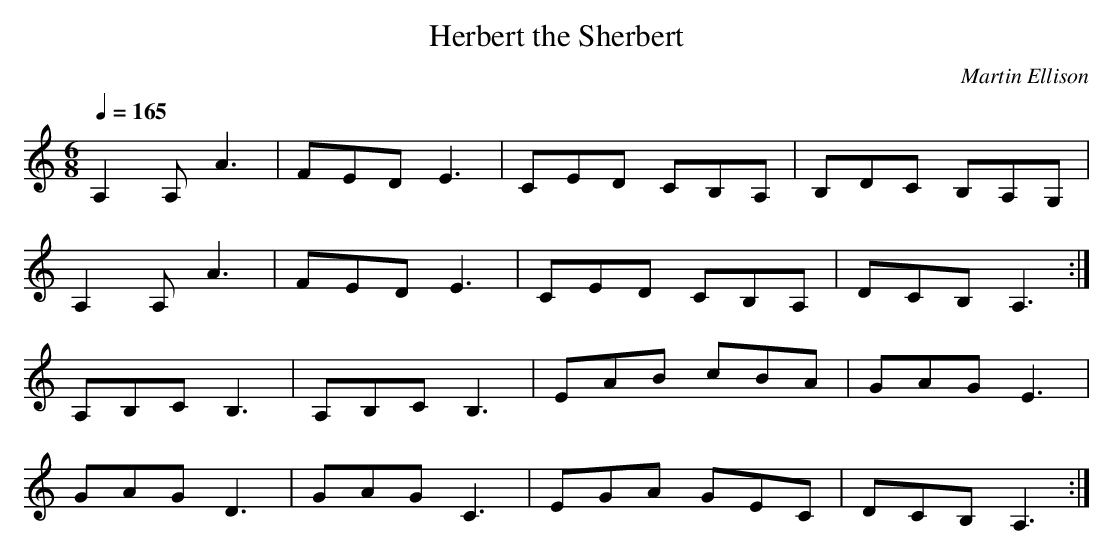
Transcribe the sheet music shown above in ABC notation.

X:1
T:Herbert the Sherbert
C:Martin Ellison
M:6/8
L:1/8
Q:1/4=165
K:Am clef=treble
A,2 A, A3 |FED E3 |CED CB,A, | B,DC B,A,G, |
A,2 A, A3 |FED E3 |CED CB,A, | DCB, A,3 :|
A,B,C B,3 | A,B,C B,3 | EAB cBA | GAG E3 |
GAG D3 |GAG C3 | EGA GEC | DCB, A,3 :|
